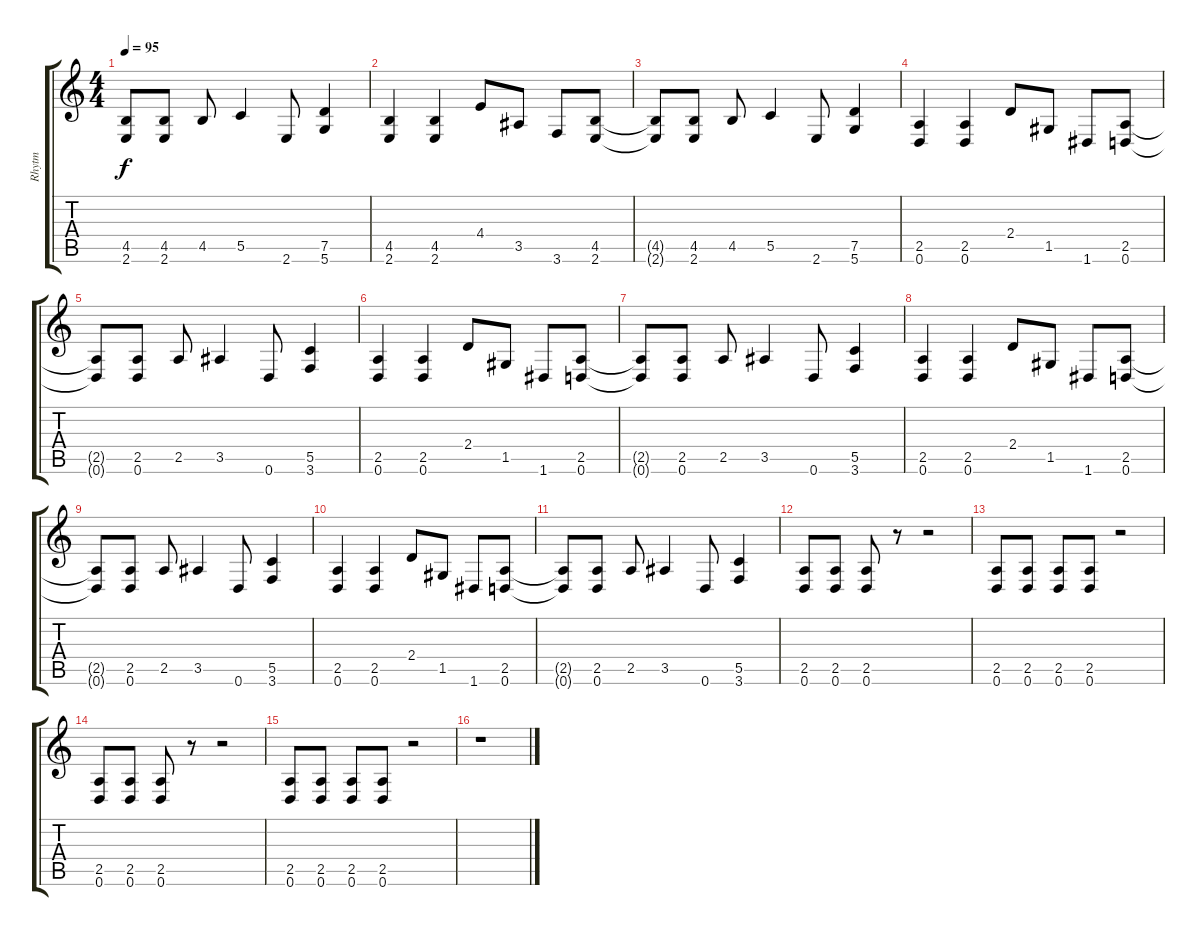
\track ("Rhytm" "Rhytm") {instrument distortionguitar}
\staff {score tabs}
\tuning (D4 A3 F3 C3 G2 D2) {hide}
\ts (4 4)
\tempo 95
\clef g2
\ks c
(4.5{t} 2.6{t}).8{dy f} (4.5 2.6).8 4.5.8 5.5.4 2.6.8 (7.5 5.6).4 |
(4.5 2.6).4 (4.5 2.6).4 4.4.8 3.5.8 3.6.8 (4.5 2.6).8 |
(4.5{t} 2.6{t}).8 (4.5 2.6).8 4.5.8 5.5.4 2.6.8 (7.5 5.6).4 |
(2.5 0.6).4 (2.5 0.6).4 2.4.8 1.5.8 1.6.8 (2.5 0.6).8 |
(2.5{t} 0.6{t}).8 (2.5 0.6).8 2.5.8 3.5.4 0.6.8 (5.5 3.6).4 |
(2.5 0.6).4 (2.5 0.6).4 2.4.8 1.5.8 1.6.8 (2.5 0.6).8 |
(2.5{t} 0.6{t}).8 (2.5 0.6).8 2.5.8 3.5.4 0.6.8 (5.5 3.6).4 |
(2.5 0.6).4 (2.5 0.6).4 2.4.8 1.5.8 1.6.8 (2.5 0.6).8 |
(2.5{t} 0.6{t}).8 (2.5 0.6).8 2.5.8 3.5.4 0.6.8 (5.5 3.6).4 |
(2.5 0.6).4 (2.5 0.6).4 2.4.8 1.5.8 1.6.8 (2.5 0.6).8 |
(2.5{t} 0.6{t}).8 (2.5 0.6).8 2.5.8 3.5.4 0.6.8 (5.5 3.6).4 |
(2.5 0.6).8 (2.5 0.6).8 (2.5 0.6).8 r.8 r.2 |
(2.5 0.6).8 (2.5 0.6).8 (2.5 0.6).8 (2.5 0.6).8 r.2 |
(2.5 0.6).8 (2.5 0.6).8 (2.5 0.6).8 r.8 r.2 |
(2.5 0.6).8 (2.5 0.6).8 (2.5 0.6).8 (2.5 0.6).8 r.2 |
r.1
